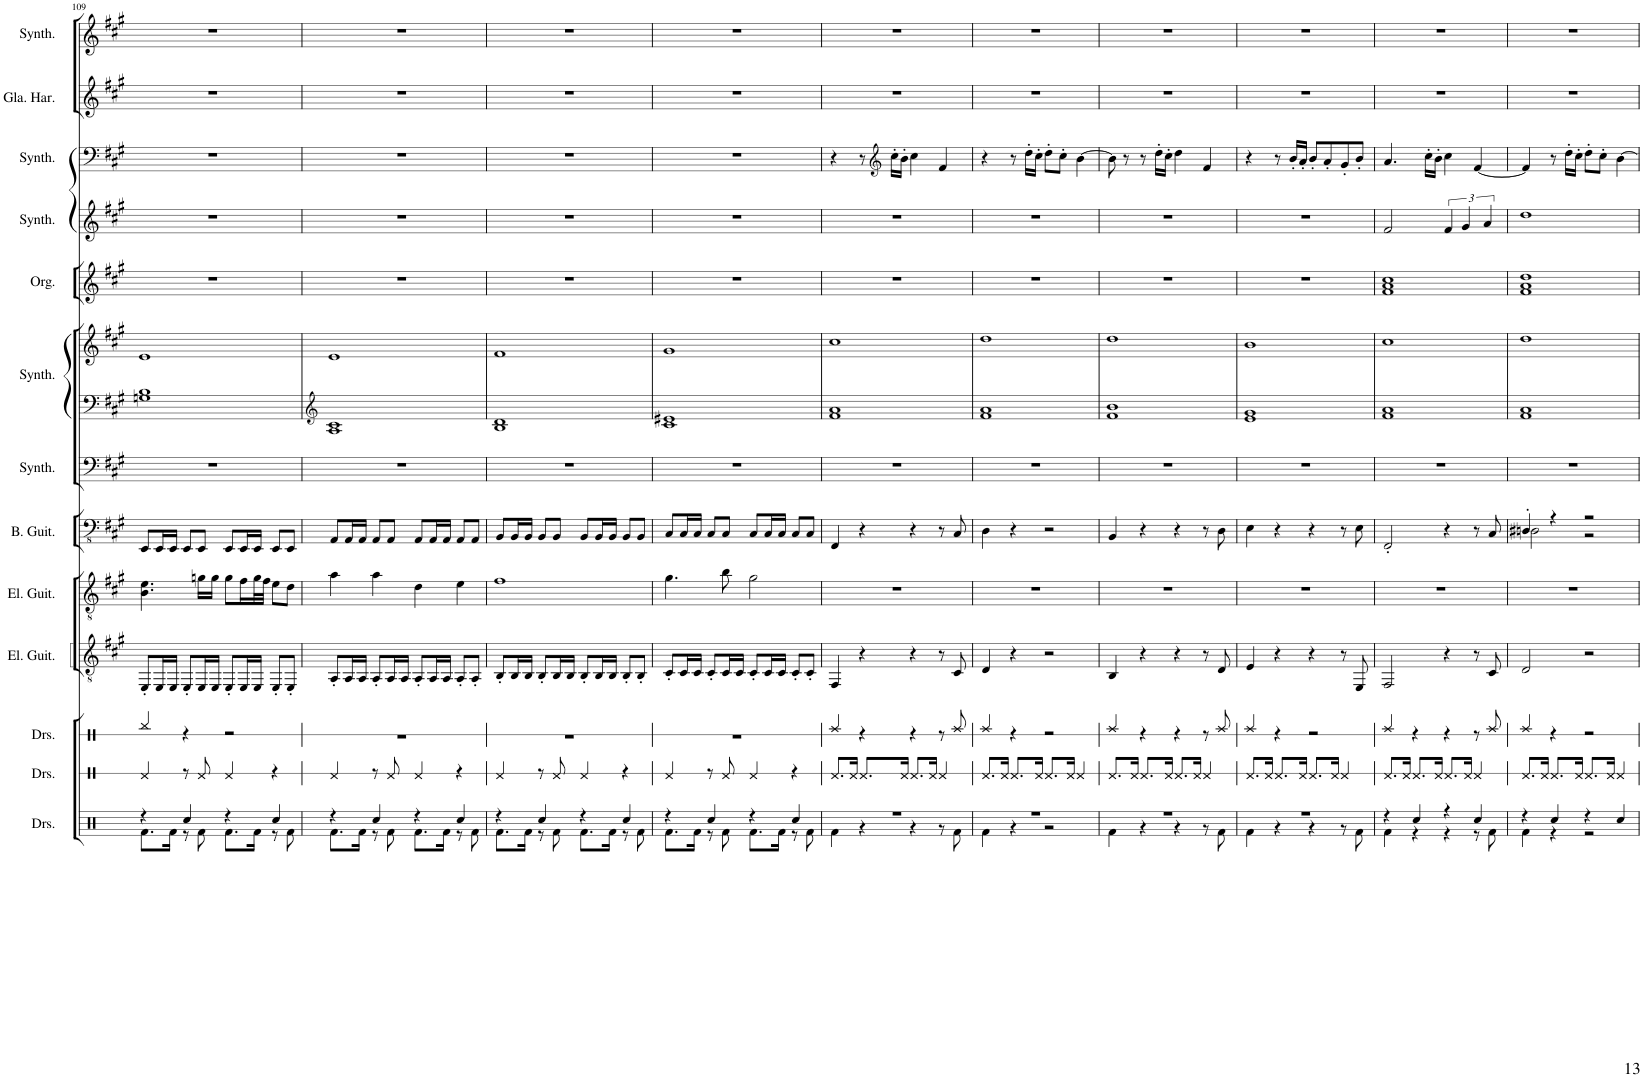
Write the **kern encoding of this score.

**kern	**kern	**kern	**kern	**kern	**kern	**kern	**kern
*part7	*part6	*part5	*part4	*part4	*part3	*part2	*part1
*staff8	*staff7	*staff6	*staff5	*staff4	*staff3	*staff2	*staff1
*I"Electric Guitar, drive guitar	*I"Electric Guitar, lead guitar	*I"Bass Guitar, slapbass	*I"String Synthesizer, warmstrings	*	*I"Organ, organ	*I"Brass Synthesizer, underbrass	*I"Brass Synthesizer, leadbrass
*I'El. Guit.	*I'El. Guit.	*I'B. Guit.	*I'Synth.	*	*I'Org.	*I'Synth.	*I'Synth.
!!LO:PB:g=z
*clefGv2	*clefGv2	*clefFv4	*clefF4	*clefG2	*clefG2	*clefG2	*clefF4
*k[f#c#g#]	*k[f#c#g#]	*k[f#c#g#]	*k[f#c#g#]	*k[f#c#g#]	*k[f#c#g#]	*k[f#c#g#]	*k[f#c#g#]
*M4/4	*M4/4	*M4/4	*M4/4	*M4/4	*M4/4	*M4/4	*M4/4
=109	=109	=109	=109	=109	=109	=109	=109
8EE'/L	4.B\ 4.e\	8EEE/L	1Gn 1B	1e	1r	1r	1r
16EE/L	.	16EEE/L	.	.	.	.	.
16EE/JJ	.	16EEE/JJ	.	.	.	.	.
8EE'/L	.	8EEE/L	.	.	.	.	.
16EE/L	16gn\LL	8EEE/J	.	.	.	.	.
16EE/JJ	16g\JJ	.	.	.	.	.	.
8EE'/L	8g\L	8EEE/L	.	.	.	.	.
16EE/L	16f#\L	16EEE/L	.	.	.	.	.
16EE/JJ	32g\L	16EEE/JJ	.	.	.	.	.
.	32f#\JJJ	.	.	.	.	.	.
8EE'/L	8e\L	8EEE/L	.	.	.	.	.
8EE'/J	8d\J	8EEE/J	.	.	.	.	.
=110	=110	=110	=110	=110	=110	=110	=110
*	*	*	*clefG2	*	*	*	*
8AA'/L	4a\	8AAA/L	1A 1c#	1e	1r	1r	1r
16AA/L	.	16AAA/L	.	.	.	.	.
16AA/JJ	.	16AAA/JJ	.	.	.	.	.
8AA'/L	4a\	8AAA/L	.	.	.	.	.
16AA/L	.	8AAA/J	.	.	.	.	.
16AA/JJ	.	.	.	.	.	.	.
8AA'/L	4d\	8AAA/L	.	.	.	.	.
16AA/L	.	16AAA/L	.	.	.	.	.
16AA/JJ	.	16AAA/JJ	.	.	.	.	.
8AA'/L	4e\	8AAA/L	.	.	.	.	.
8AA'/J	.	8AAA/J	.	.	.	.	.
=111	=111	=111	=111	=111	=111	=111	=111
8BB'/L	1f#	8BBB/L	1B 1d	1f#	1r	1r	1r
16BB/L	.	16BBB/L	.	.	.	.	.
16BB/JJ	.	16BBB/JJ	.	.	.	.	.
8BB'/L	.	8BBB/L	.	.	.	.	.
16BB/L	.	8BBB/J	.	.	.	.	.
16BB/JJ	.	.	.	.	.	.	.
8BB'/L	.	8BBB/L	.	.	.	.	.
16BB/L	.	16BBB/L	.	.	.	.	.
16BB/JJ	.	16BBB/JJ	.	.	.	.	.
8BB'/L	.	8BBB/L	.	.	.	.	.
8BB'/J	.	8BBB/J	.	.	.	.	.
=112	=112	=112	=112	=112	=112	=112	=112
8C#'/L	4.g#\	8CC#/L	1c# 1e#X	1g#	1r	1r	1r
16C#/L	.	16CC#/L	.	.	.	.	.
16C#/JJ	.	16CC#/JJ	.	.	.	.	.
8C#'/L	.	8CC#/L	.	.	.	.	.
16C#/L	8b\	8CC#/J	.	.	.	.	.
16C#/JJ	.	.	.	.	.	.	.
8C#'/L	2g#\	8CC#/L	.	.	.	.	.
16C#/L	.	16CC#/L	.	.	.	.	.
16C#/JJ	.	16CC#/JJ	.	.	.	.	.
8C#'/L	.	8CC#/L	.	.	.	.	.
8C#'/J	.	8CC#/J	.	.	.	.	.
=113	=113	=113	=113	=113	=113	=113	=113
4FF#/	1r	4FFF#/	1f# 1a	1cc#	1r	1r	4r
4r	.	4r	.	.	.	.	8r
*	*	*	*	*	*	*	*clefG2
.	.	.	.	.	.	.	16cc#'\LL
.	.	.	.	.	.	.	16b'\JJ
4r	.	4r	.	.	.	.	4cc#\
8r	.	8r	.	.	.	.	4f#/
8C#/	.	8CC#/	.	.	.	.	.
=114	=114	=114	=114	=114	=114	=114	=114
4D/	1r	4DD\	1f# 1a	1dd	1r	1r	4r
4r	.	4r	.	.	.	.	8r
.	.	.	.	.	.	.	16dd'\LL
.	.	.	.	.	.	.	16cc#'\JJ
2r	.	2r	.	.	.	.	8dd'\L
.	.	.	.	.	.	.	8cc#'\J
.	.	.	.	.	.	.	[4b\
=115	=115	=115	=115	=115	=115	=115	=115
4BB/	1r	4BBB/	1f# 1b	1dd	1r	1r	8b\]
.	.	.	.	.	.	.	8r
4r	.	4r	.	.	.	.	8r
.	.	.	.	.	.	.	16dd'\LL
.	.	.	.	.	.	.	16cc#'\JJ
4r	.	4r	.	.	.	.	4dd\
8r	.	8r	.	.	.	.	4f#/
8D/	.	8DD\	.	.	.	.	.
=116	=116	=116	=116	=116	=116	=116	=116
4E/	1r	4EE\	1e 1g#	1b	1r	1r	4r
4r	.	4r	.	.	.	.	8r
.	.	.	.	.	.	.	16b'/LL
.	.	.	.	.	.	.	16a'/JJ
4r	.	4r	.	.	.	.	8b'/L
.	.	.	.	.	.	.	8a'/
8r	.	8r	.	.	.	.	8g#'/
8EE/	.	8EE\	.	.	.	.	8b'/J
=117	=117	=117	=117	=117	=117	=117	=117
2FF#/	1r	2FFF#'/	1f# 1a	1cc#	1f# 1a 1cc#	2f#/	4.a/
.	.	.	.	.	.	.	16cc#'\LL
.	.	.	.	.	.	.	16b'\JJ
4r	.	4r	.	.	.	6f#/	4cc#\
.	.	.	.	.	.	6g#/	.
8r	.	8r	.	.	.	.	[4f#/
.	.	.	.	.	.	6a/	.
8C#/	.	8CC#/	.	.	.	.	.
=118	=118	=118	=118	=118	=118	=118	=118
*	*	*^	*	*	*	*	*
2D/	1r	4DD#X'/	2DDn\	1f# 1a	1dd	1f# 1a 1dd	1dd	4f#/]
.	.	4r	.	.	.	.	.	8r
.	.	.	.	.	.	.	.	16dd'\LL
.	.	.	.	.	.	.	.	16cc#'\JJ
2r	.	2r	2r	.	.	.	.	8dd'\L
.	.	.	.	.	.	.	.	8cc#'\J
.	.	.	.	.	.	.	.	[4b\
*	*	*v	*v	*	*	*	*	*
=	=	=	=	=	=	=	=
*-	*-	*-	*-	*-	*-	*-	*-
